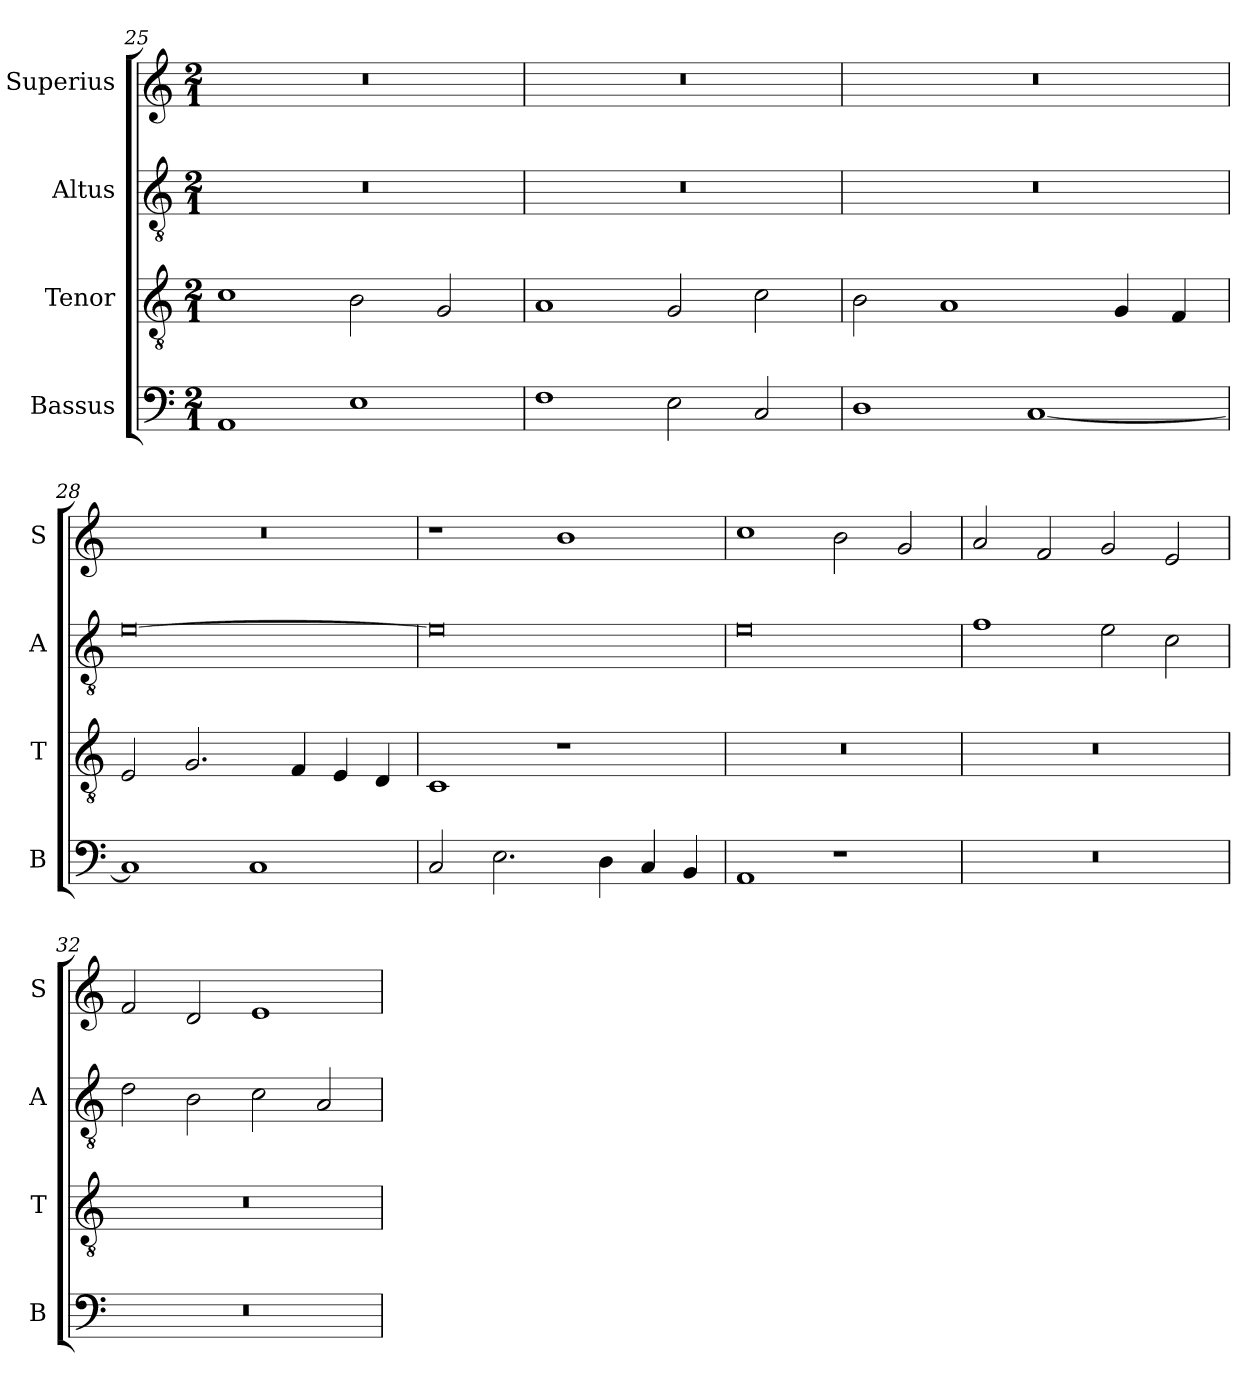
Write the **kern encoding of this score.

**kern	**kern	**kern	**kern
*part4	*part3	*part2	*part1
*staff4	*staff3	*staff2	*staff1
*I"Bassus	*I"Tenor	*I"Altus	*I"Superius
*I'B	*I'T	*I'A	*I'S
*clefF4	*clefGv2	*clefGv2	*clefG2
*k[]	*k[]	*k[]	*k[]
*M2/1	*M2/1	*M2/1	*M2/1
=25	=25	=25	=25
1AA	1c	0r	0r
1E	2B\	.	.
.	2G/	.	.
=26	=26	=26	=26
1F	1A	0r	0r
2E\	2G/	.	.
2C/	2c\	.	.
=27	=27	=27	=27
1D	2B\	0r	0r
.	1A	.	.
[1C	.	.	.
.	4G/	.	.
.	4F/	.	.
=28	=28	=28	=28
1C]	2E/	[0e	0r
.	2.G/	.	.
1C	.	.	.
.	4F/	.	.
.	4E/	.	.
.	4D/	.	.
=29	=29	=29	=29
2C/	1C	0e]	1r
2.E\	.	.	.
.	1r	.	1b
4D\	.	.	.
4C/	.	.	.
4BB/	.	.	.
=30	=30	=30	=30
1AA	0r	0e	1cc
1r	.	.	2b\
.	.	.	2g/
=31	=31	=31	=31
0r	0r	1f	2a/
.	.	.	2f/
.	.	2e\	2g/
.	.	2c\	2e/
=32	=32	=32	=32
0r	0r	2d\	2f/
.	.	2B\	2d/
.	.	2c\	1e
.	.	2A/	.
=	=	=	=
*-	*-	*-	*-
